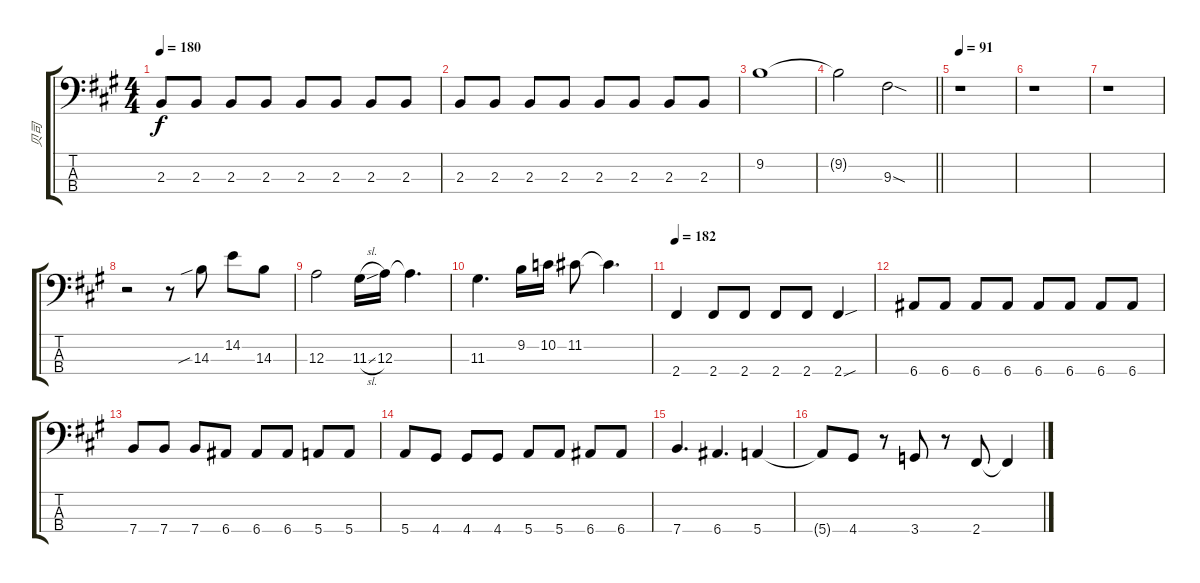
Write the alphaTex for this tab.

\track ("贝司" "贝司") {instrument electricbassfinger}
\staff {score tabs}
\tuning (G2 D2 A1 E1) {hide}
\ts (4 4)
\tempo 180
\clef f4
\ks a
2.3.8{dy f} 2.3.8 2.3.8 2.3.8 2.3.8 2.3.8 2.3.8 2.3.8 |
2.3.8 2.3.8 2.3.8 2.3.8 2.3.8 2.3.8 2.3.8 2.3.8 |
9.2.1 |
\barLineRight lightlight
9.2{t}.2 9.3{sod}.2 |
\tempo 91
r.1 |
r.1 |
r.1 |
r.2 r.8 14.3{sib}.8 14.2.8 14.3.8 |
12.3.2 11.3{sl}.16 12.3.16 12.3{t}.4{d} |
11.3.4{d} 9.2.16 10.2.16 11.2.8 11.2{t}.4{d} |
\tempo 182
2.4.4 2.4.8 2.4.8 2.4.8 2.4.8 2.4{sou}.4 |
6.4.8 6.4.8 6.4.8 6.4.8 6.4.8 6.4.8 6.4.8 6.4.8 |
7.4.8 7.4.8 7.4.8 6.4.8 6.4.8 6.4.8 5.4.8 5.4.8 |
5.4.8 4.4.8 4.4.8 4.4.8 5.4.8 5.4.8 6.4.8 6.4.8 |
7.4.4{d} 6.4.4{d} 5.4.4 |
5.4{t}.8 4.4.8 r.8 3.4.8 r.8 2.4.8 2.4{t}.4
